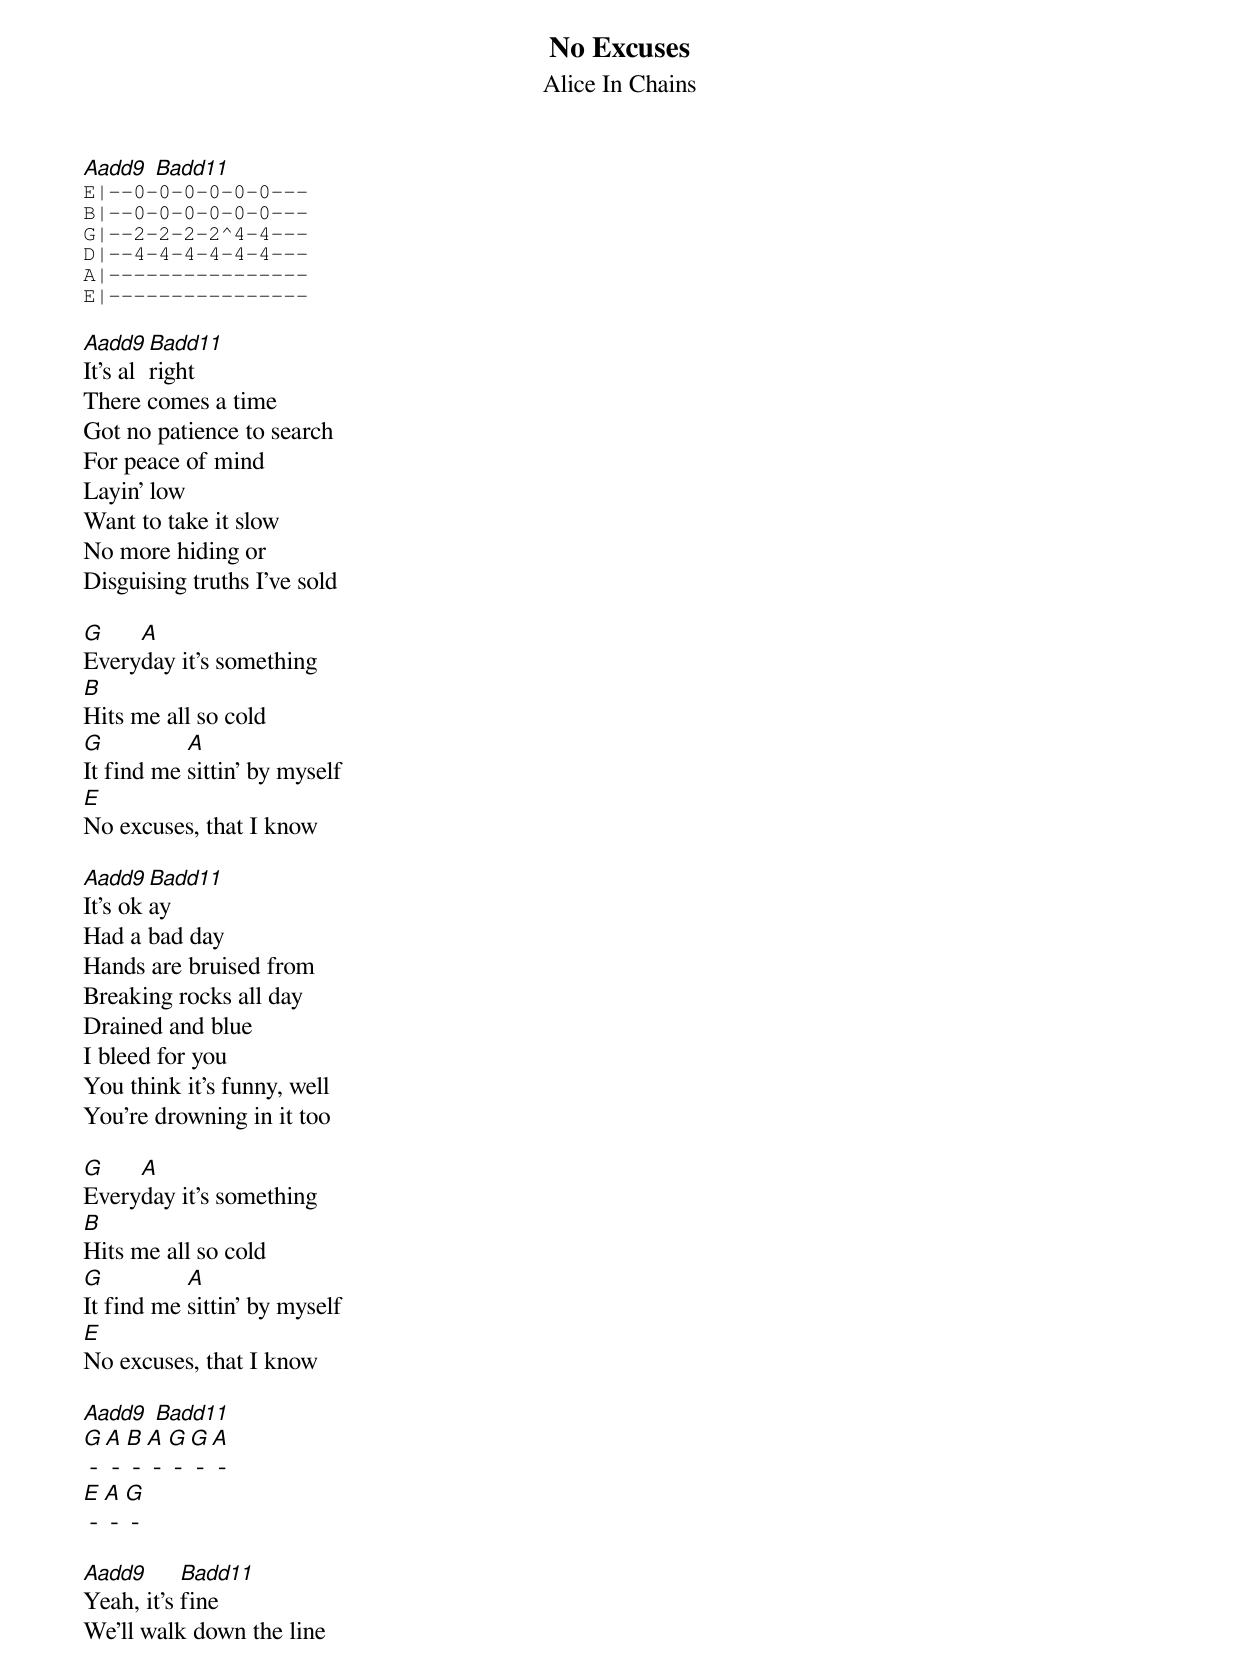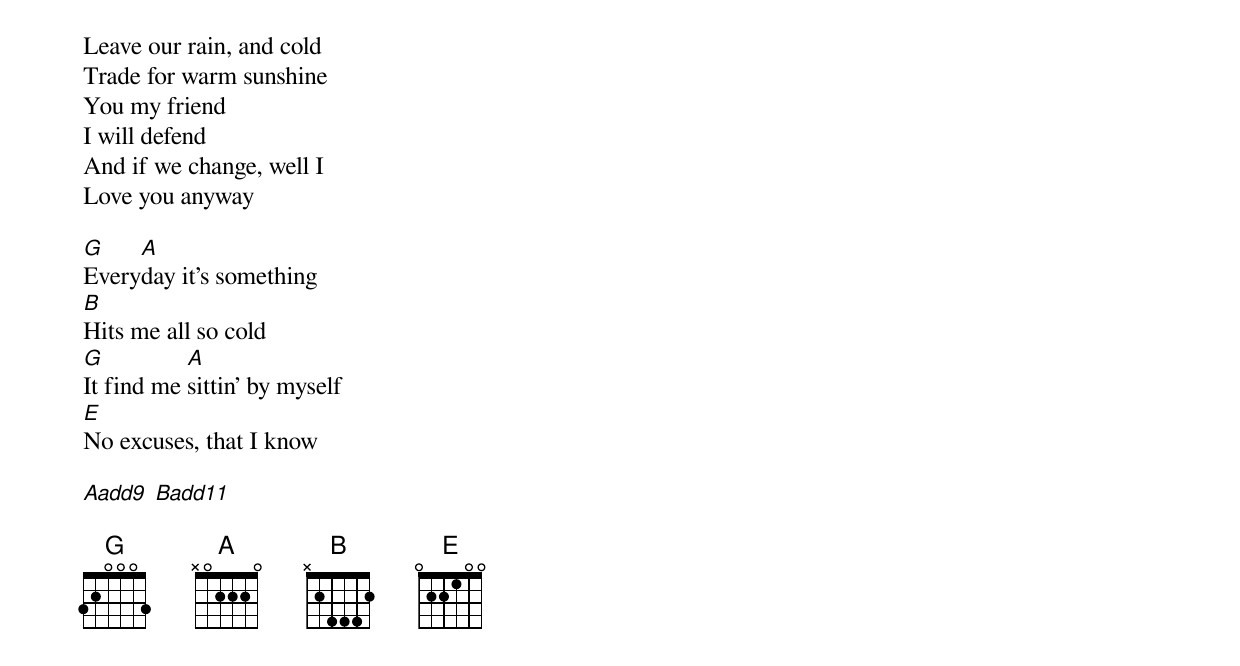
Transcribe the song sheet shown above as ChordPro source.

{t: No Excuses}
{st: Alice In Chains}
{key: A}

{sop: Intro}
[Aadd9] [Badd11]
{sot}
E|--0-0-0-0-0-0---
B|--0-0-0-0-0-0---
G|--2-2-2-2^4-4---
D|--4-4-4-4-4-4---
A|----------------
E|----------------
{eot}
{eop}

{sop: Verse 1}
[Aadd9]It's al[Badd11]right
There comes a time
Got no patience to search
For peace of mind
Layin' low
Want to take it slow
No more hiding or
Disguising truths I've sold
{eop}

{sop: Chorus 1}
[G]Every[A]day it's something
[B]Hits me all so cold
[G]It find me [A]sittin' by myself
[E]No excuses, that I know
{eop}

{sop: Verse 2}
[Aadd9]It's ok[Badd11]ay
Had a bad day
Hands are bruised from
Breaking rocks all day
Drained and blue
I bleed for you
You think it's funny, well
You're drowning in it too
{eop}

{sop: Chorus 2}
[G]Every[A]day it's something
[B]Hits me all so cold
[G]It find me [A]sittin' by myself
[E]No excuses, that I know
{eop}

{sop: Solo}
[Aadd9] [Badd11]
[G] - [A] - [B] - [A] - [G] - [G] - [A] -
[E] - [A] - [G] -
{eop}

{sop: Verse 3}
[Aadd9]Yeah, it's [Badd11]fine
We'll walk down the line
Leave our rain, and cold
Trade for warm sunshine
You my friend
I will defend
And if we change, well I
Love you anyway
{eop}

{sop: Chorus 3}
[G]Every[A]day it's something
[B]Hits me all so cold
[G]It find me [A]sittin' by myself
[E]No excuses, that I know
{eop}

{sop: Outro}
[Aadd9] [Badd11]
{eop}

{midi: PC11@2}
